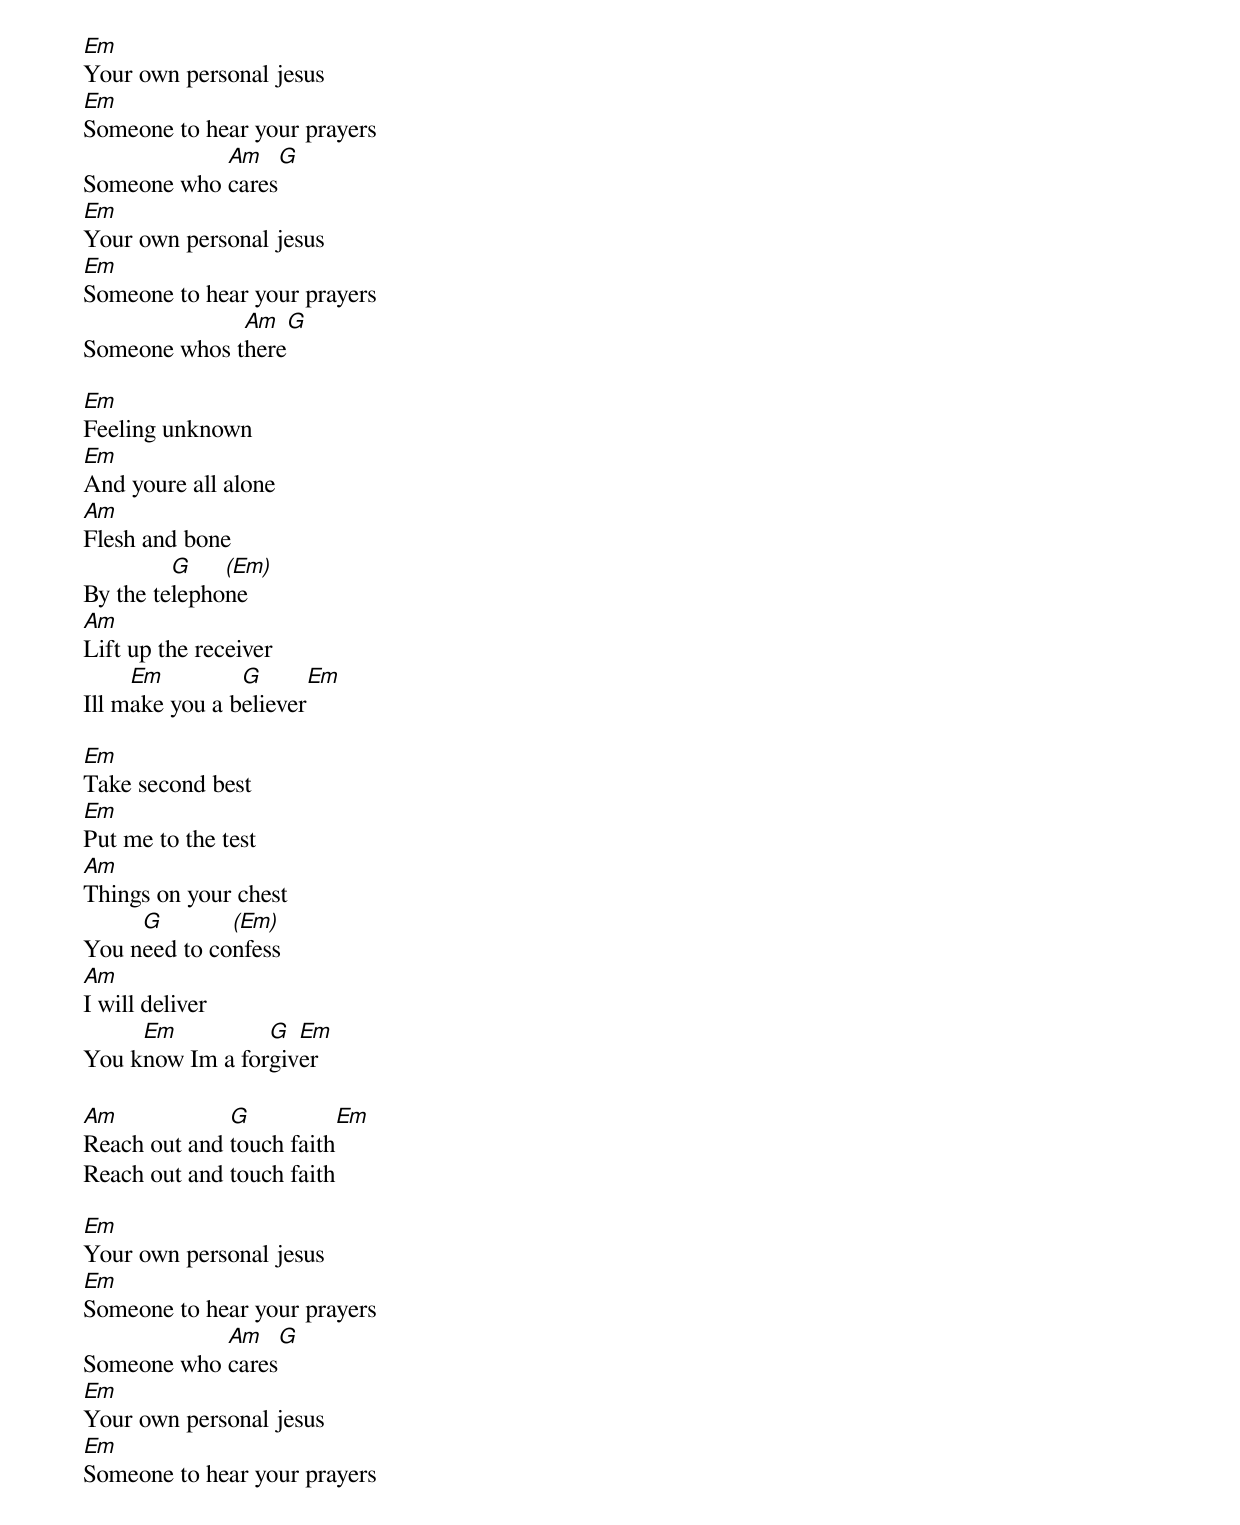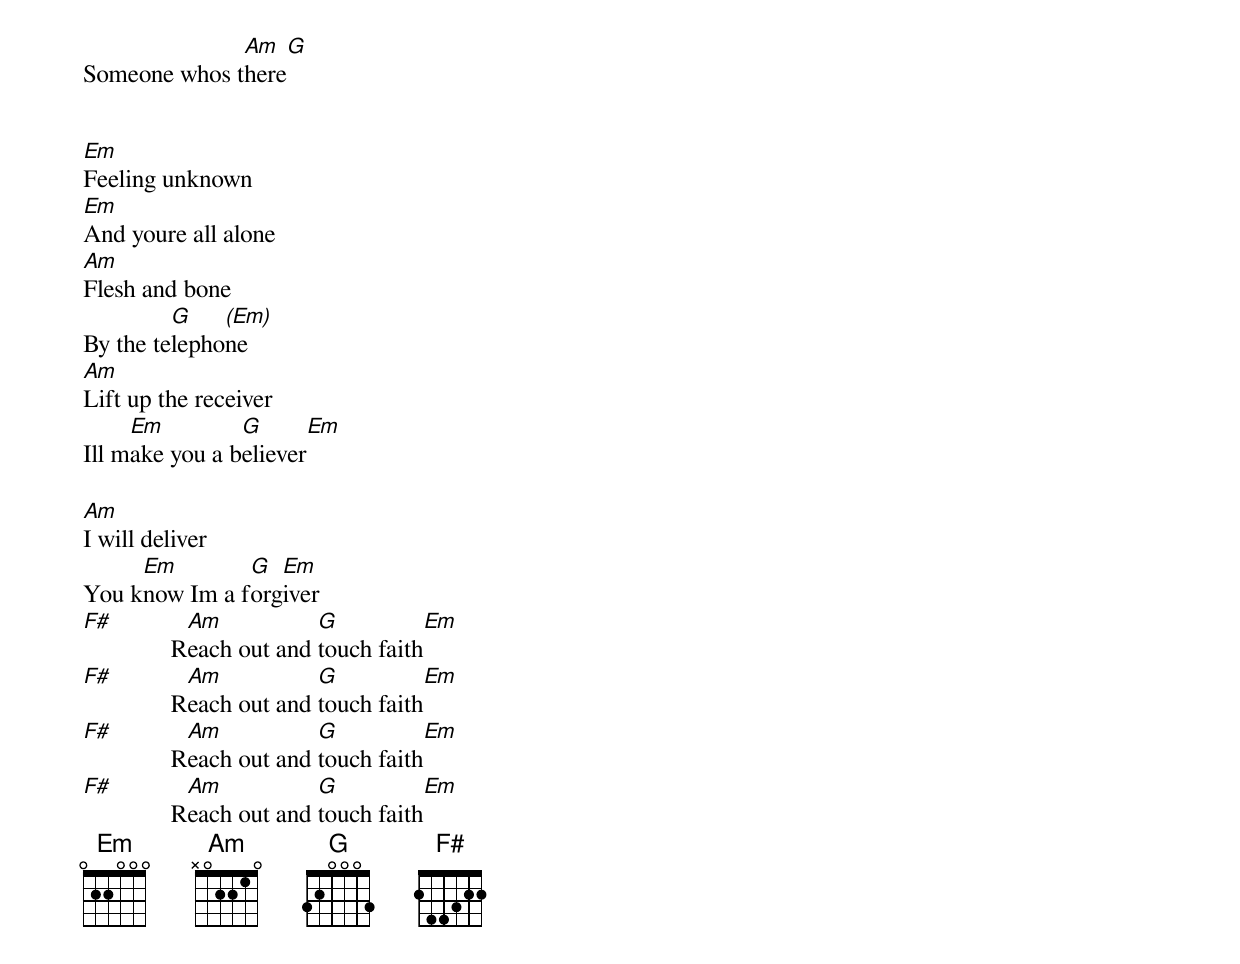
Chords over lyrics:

Em
Your own personal jesus
Em
Someone to hear your prayers
            Am      G
Someone who cares
Em
Your own personal jesus
Em
Someone to hear your prayers
              Am         G
Someone whos there

Em
Feeling unknown
Em
And youre all alone
Am
Flesh and bone
         G    (Em)
By the telephone
Am
Lift up the receiver
     Em         G      Em
Ill make you a believer

Em
Take second best
Em
Put me to the test
Am
Things on your chest
     G        (Em)
You need to confess
Am
I will deliver
     Em          G  Em
You know Im a forgiver
<page break>
Am            G          Em
Reach out and touch faith
Reach out and touch faith

Em
Your own personal jesus
Em
Someone to hear your prayers
            Am      G
Someone who cares
Em
Your own personal jesus
Em
Someone to hear your prayers
              Am         G
Someone whos there


Em
Feeling unknown
Em
And youre all alone
Am
Flesh and bone
         G    (Em)
By the telephone
Am
Lift up the receiver
     Em         G      Em
Ill make you a believer
<page break>
Am
I will deliver
     Em        G  Em
You know Im a forgiver
F#             Am           G          Em
              Reach out and touch faith
F#             Am           G          Em
              Reach out and touch faith
F#             Am           G          Em
              Reach out and touch faith
F#             Am           G          Em
              Reach out and touch faith
